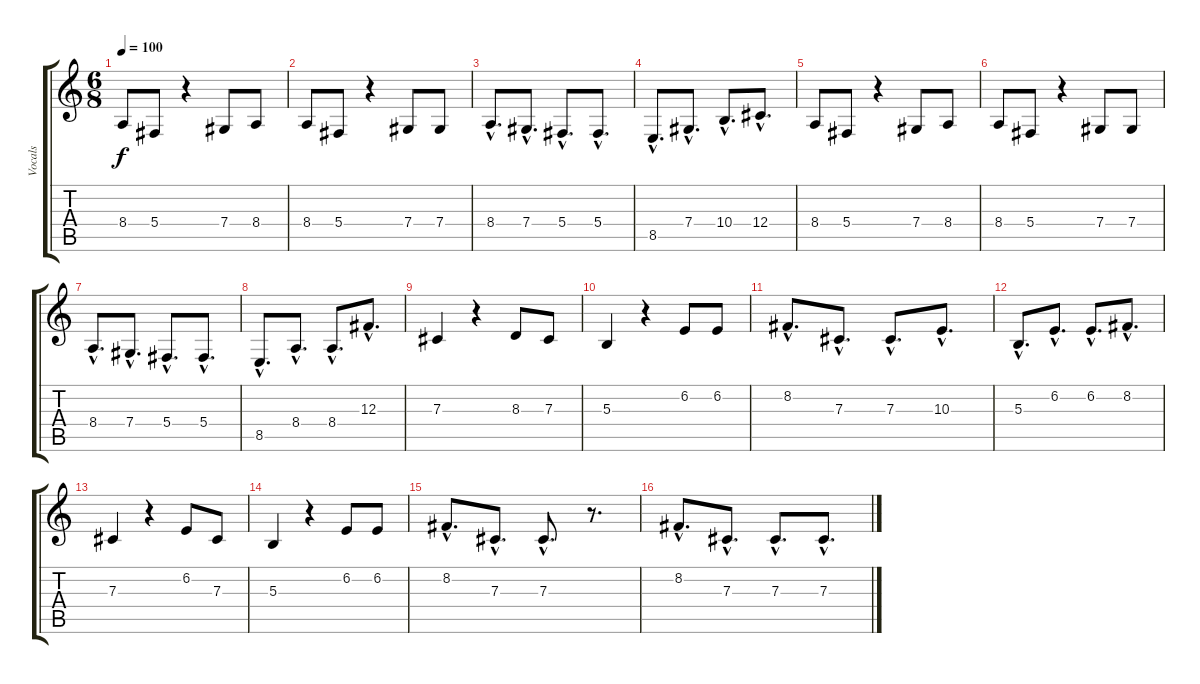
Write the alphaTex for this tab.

\track ("Vocals" "Vocals") {instrument oboe}
\staff {score tabs}
\tuning (Eb4 Bb3 Gb3 Db3 Ab2 Db2) {hide}
\ts (6 8)
\tempo 100
\clef g2
\ks c
8.4.8{dy f} 5.4.8 r.4 7.4.8 8.4.8 |
8.4.8 5.4.8 r.4 7.4.8 7.4.8 |
8.4{hac}.8{d} 7.4{hac}.8{d} 5.4{hac}.8{d} 5.4{hac}.8{d} |
8.5{hac}.8{d} 7.4{hac}.8{d} 10.4{hac}.8{d} 12.4{hac}.8{d} |
8.4.8 5.4.8 r.4 7.4.8 8.4.8 |
8.4.8 5.4.8 r.4 7.4.8 7.4.8 |
8.4{hac}.8{d} 7.4{hac}.8{d} 5.4{hac}.8{d} 5.4{hac}.8{d} |
8.5{hac}.8{d} 8.4{hac}.8{d} 8.4{hac}.8{d} 12.3{hac}.8{d} |
7.3.4 r.4 8.3.8 7.3.8 |
5.3.4 r.4 6.2.8 6.2.8 |
8.2{hac}.8{d} 7.3{hac}.8{d} 7.3{hac}.8{d} 10.3{hac}.8{d} |
5.3{hac}.8{d} 6.2{hac}.8{d} 6.2{hac}.8{d} 8.2{hac}.8{d} |
7.3.4 r.4 6.2.8 7.3.8 |
5.3.4 r.4 6.2.8 6.2.8 |
8.2{hac}.8{d} 7.3{hac}.8{d} 7.3{hac}.8{d} r.8{d} |
8.2{hac}.8{d} 7.3{hac}.8{d} 7.3{hac}.8{d} 7.3{hac}.8{d}
